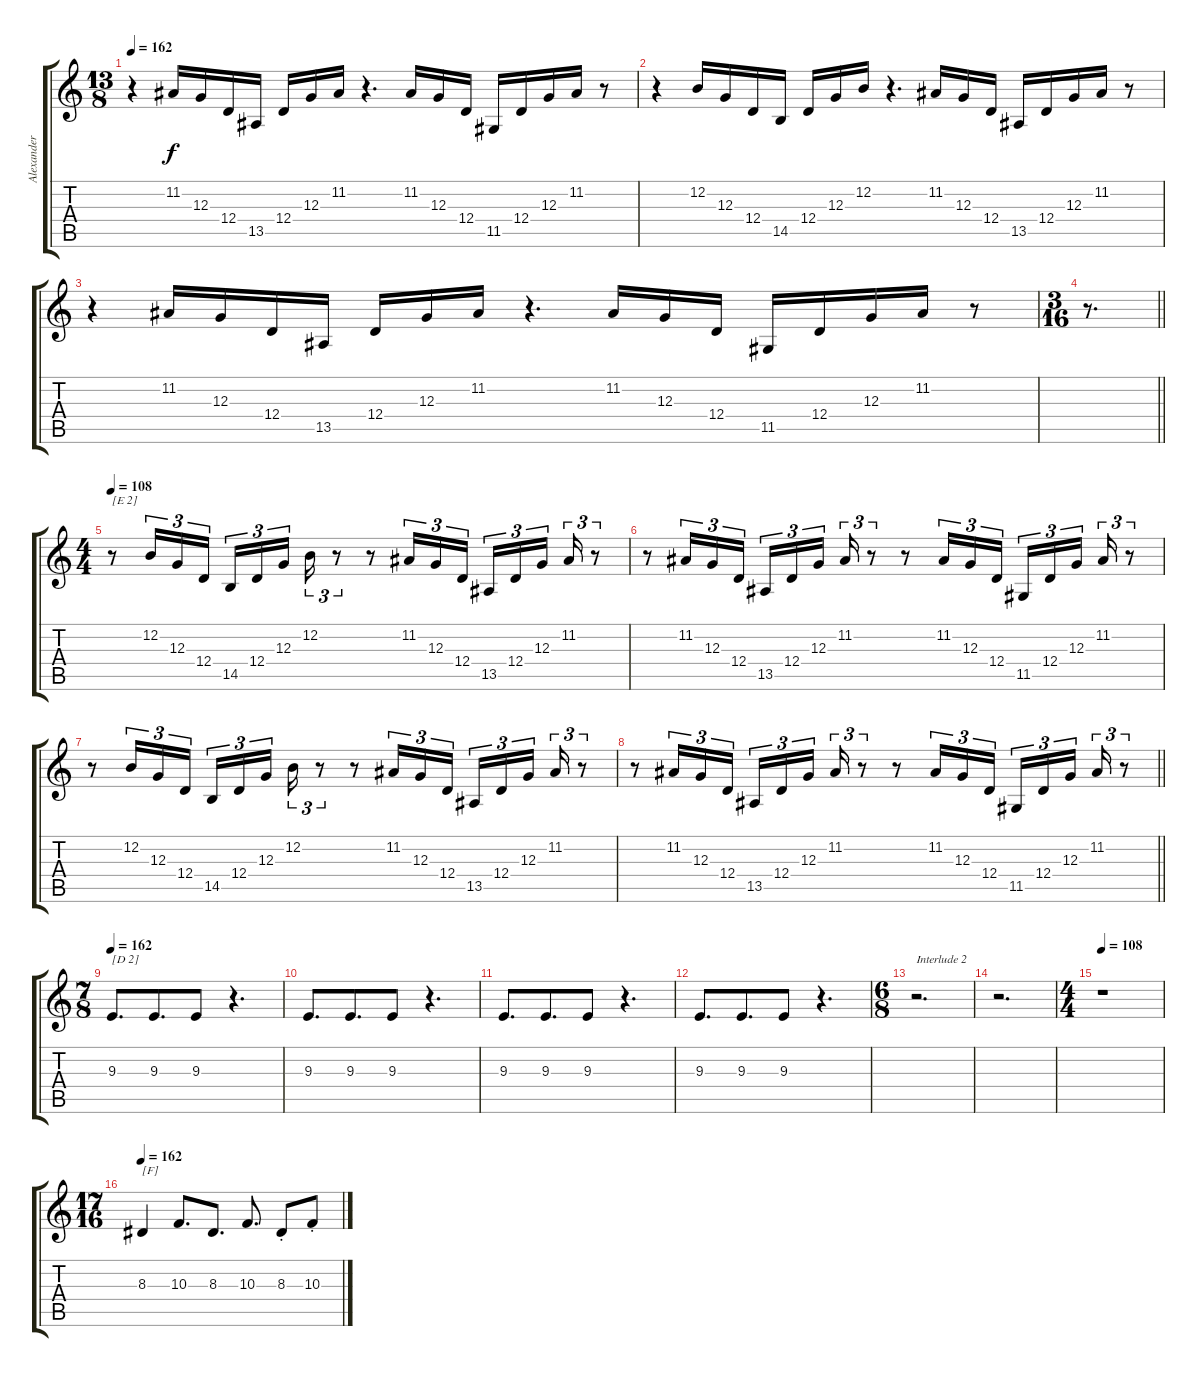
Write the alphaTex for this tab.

\track ("Alexander von Hagke" "Alexander ") {instrument tenorsax}
\staff {score tabs}
\tuning (E4 B3 G3 D3 A2 E2) {hide}
\ts (13 8)
\tempo 162
\clef g2
\ks c
r.4{dy f} 11.2.16 12.3.16 12.4.16 13.5.16 12.4.16 12.3.16 11.2.16 r.4{d} 11.2.16 12.3.16 12.4.16 11.5.16 12.4.16 12.3.16 11.2.16 r.8 |
r.4 12.2.16 12.3.16 12.4.16 14.5.16 12.4.16 12.3.16 12.2.16 r.4{d} 11.2.16 12.3.16 12.4.16 13.5.16 12.4.16 12.3.16 11.2.16 r.8 |
r.4 11.2.16 12.3.16 12.4.16 13.5.16 12.4.16 12.3.16 11.2.16 r.4{d} 11.2.16 12.3.16 12.4.16 11.5.16 12.4.16 12.3.16 11.2.16 r.8 |
\ts (3 16)
\barLineRight lightlight
r.8{d} |
\ts (4 4)
\tempo 108
r.8{txt "[E 2]"} 12.2.16{tu (3 2)} 12.3.16{tu (3 2)} 12.4.16{tu (3 2)} 14.5.16{tu (3 2)} 12.4.16{tu (3 2)} 12.3.16{tu (3 2) beam splitsecondary} 12.2.16{tu (3 2)} r.8{tu (3 2)} r.8 11.2.16{tu (3 2)} 12.3.16{tu (3 2)} 12.4.16{tu (3 2)} 13.5.16{tu (3 2)} 12.4.16{tu (3 2)} 12.3.16{tu (3 2) beam splitsecondary} 11.2.16{tu (3 2)} r.8{tu (3 2)} |
r.8 11.2.16{tu (3 2)} 12.3.16{tu (3 2)} 12.4.16{tu (3 2)} 13.5.16{tu (3 2)} 12.4.16{tu (3 2)} 12.3.16{tu (3 2) beam splitsecondary} 11.2.16{tu (3 2)} r.8{tu (3 2)} r.8 11.2.16{tu (3 2)} 12.3.16{tu (3 2)} 12.4.16{tu (3 2)} 11.5.16{tu (3 2)} 12.4.16{tu (3 2)} 12.3.16{tu (3 2) beam splitsecondary} 11.2.16{tu (3 2)} r.8{tu (3 2)} |
r.8 12.2.16{tu (3 2)} 12.3.16{tu (3 2)} 12.4.16{tu (3 2)} 14.5.16{tu (3 2)} 12.4.16{tu (3 2)} 12.3.16{tu (3 2) beam splitsecondary} 12.2.16{tu (3 2)} r.8{tu (3 2)} r.8 11.2.16{tu (3 2)} 12.3.16{tu (3 2)} 12.4.16{tu (3 2)} 13.5.16{tu (3 2)} 12.4.16{tu (3 2)} 12.3.16{tu (3 2) beam splitsecondary} 11.2.16{tu (3 2)} r.8{tu (3 2)} |
\barLineRight lightlight
r.8 11.2.16{tu (3 2)} 12.3.16{tu (3 2)} 12.4.16{tu (3 2)} 13.5.16{tu (3 2)} 12.4.16{tu (3 2)} 12.3.16{tu (3 2) beam splitsecondary} 11.2.16{tu (3 2)} r.8{tu (3 2)} r.8 11.2.16{tu (3 2)} 12.3.16{tu (3 2)} 12.4.16{tu (3 2)} 11.5.16{tu (3 2)} 12.4.16{tu (3 2)} 12.3.16{tu (3 2) beam splitsecondary} 11.2.16{tu (3 2)} r.8{tu (3 2)} |
\ts (7 8)
\tempo 162
9.3.8{d txt "[D 2]"} 9.3.8{d} 9.3.8 r.4{d} |
9.3.8{d} 9.3.8{d} 9.3.8 r.4{d} |
9.3.8{d} 9.3.8{d} 9.3.8 r.4{d} |
9.3.8{d} 9.3.8{d} 9.3.8 r.4{d} |
\ts (6 8)
r.2{d txt "Interlude 2"} |
r.2{d} |
\ts (4 4)
\tempo 108
r.1 |
\ts (17 16)
\tempo 162
8.3.4{txt "[F]"} 10.3.8{d} 8.3.8{d} 10.3.8{d} 8.3{st}.8 10.3{st}.8
